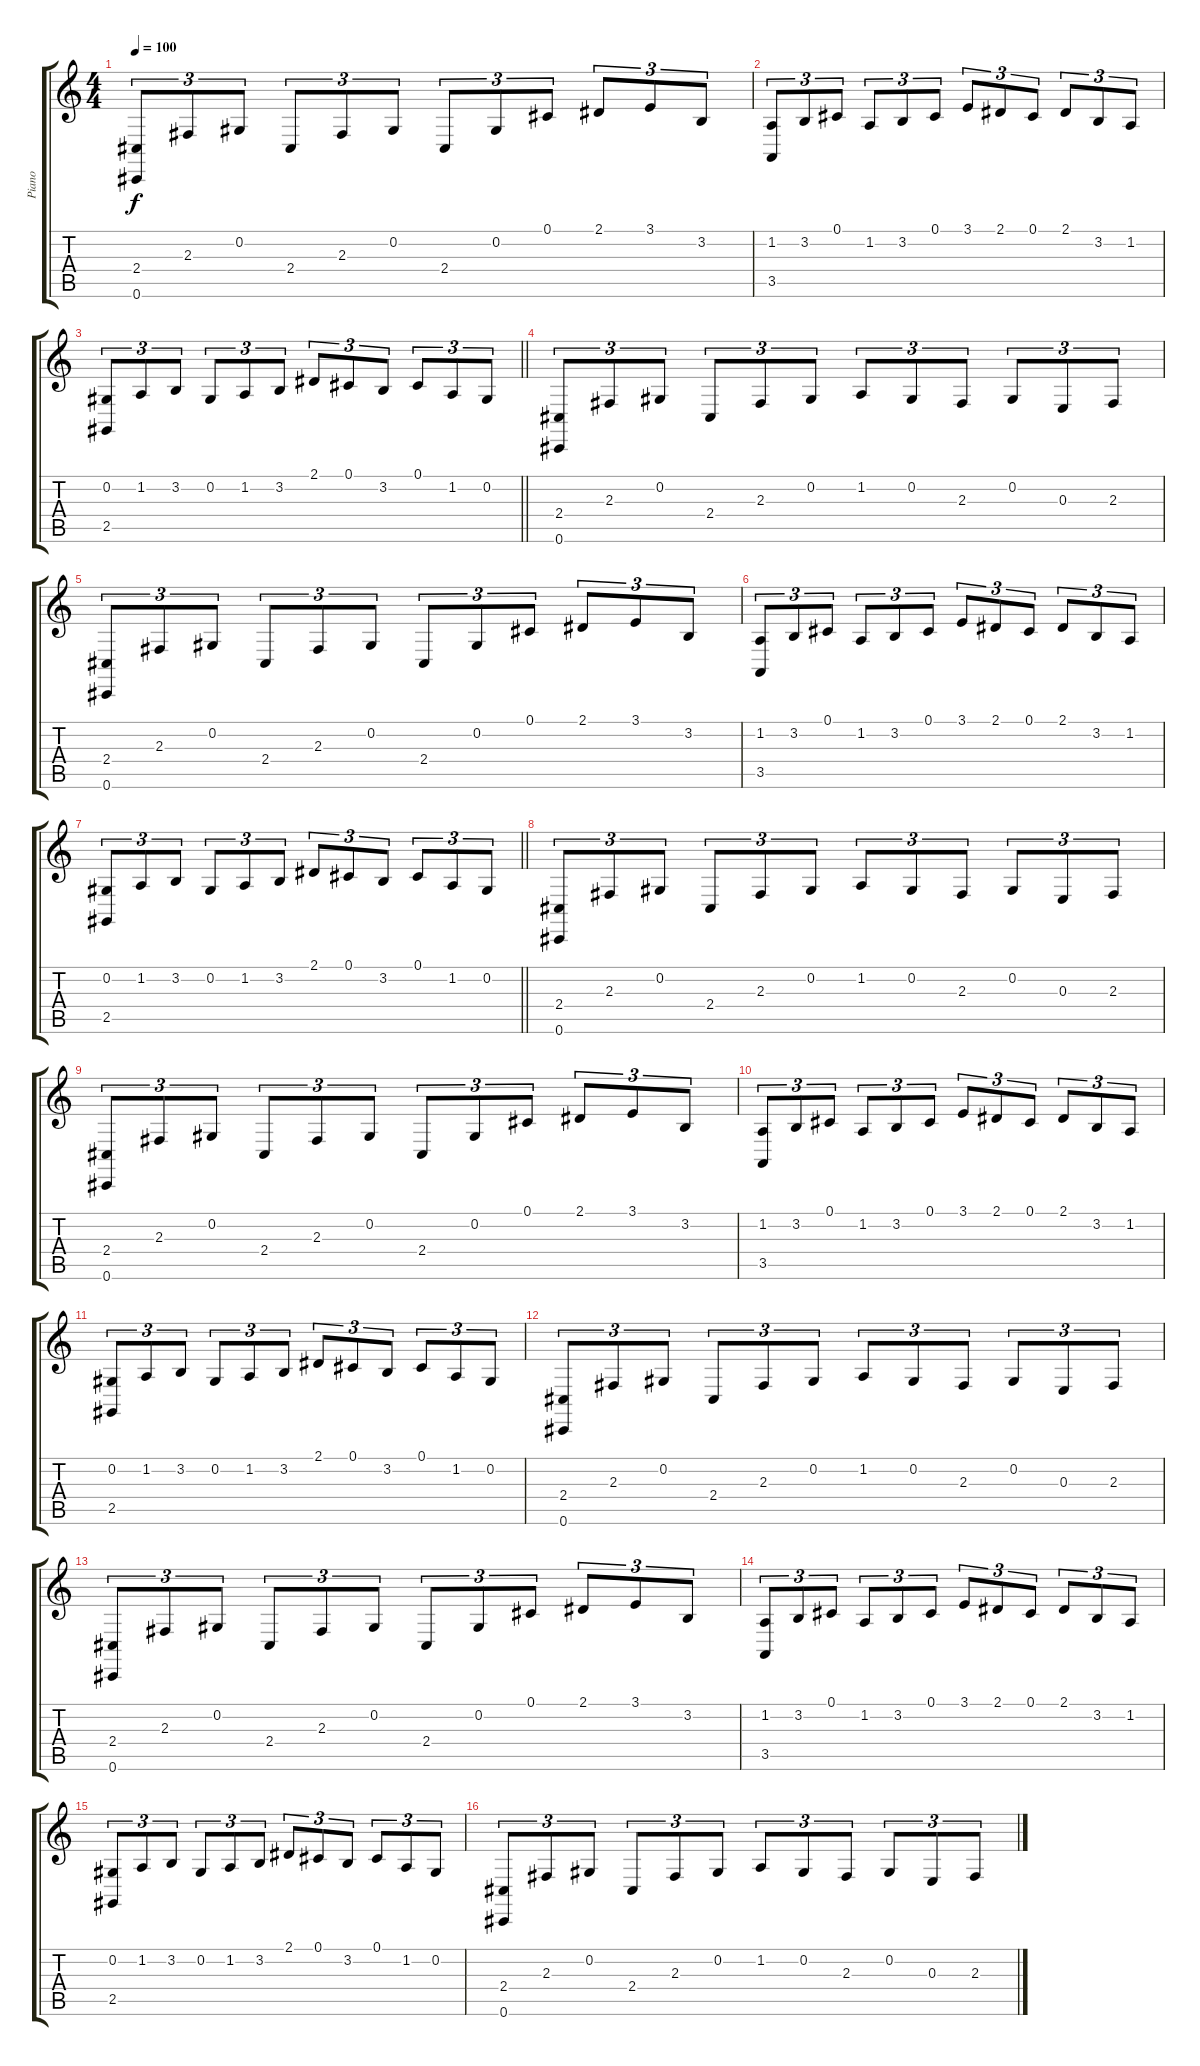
\track ("Piano" "Piano") {instrument electricgrandpiano}
\staff {score tabs}
\tuning (Db4 Ab3 E3 B2 Gb2 Db2) {hide}
\ts (4 4)
\tempo 100
\clef g2
\ks c
(2.4 0.6).8{tu (3 2) dy f} 2.3.8{tu (3 2)} 0.2.8{tu (3 2)} 2.4.8{tu (3 2)} 2.3.8{tu (3 2)} 0.2.8{tu (3 2)} 2.4.8{tu (3 2)} 0.2.8{tu (3 2)} 0.1.8{tu (3 2)} 2.1.8{tu (3 2)} 3.1.8{tu (3 2)} 3.2.8{tu (3 2)} |
(1.2 3.5).8{tu (3 2)} 3.2.8{tu (3 2)} 0.1.8{tu (3 2)} 1.2.8{tu (3 2)} 3.2.8{tu (3 2)} 0.1.8{tu (3 2)} 3.1.8{tu (3 2)} 2.1.8{tu (3 2)} 0.1.8{tu (3 2)} 2.1.8{tu (3 2)} 3.2.8{tu (3 2)} 1.2.8{tu (3 2)} |
\barLineRight lightlight
(0.2 2.5).8{tu (3 2)} 1.2.8{tu (3 2)} 3.2.8{tu (3 2)} 0.2.8{tu (3 2)} 1.2.8{tu (3 2)} 3.2.8{tu (3 2)} 2.1.8{tu (3 2)} 0.1.8{tu (3 2)} 3.2.8{tu (3 2)} 0.1.8{tu (3 2)} 1.2.8{tu (3 2)} 0.2.8{tu (3 2)} |
(2.4 0.6).8{tu (3 2)} 2.3.8{tu (3 2)} 0.2.8{tu (3 2)} 2.4.8{tu (3 2)} 2.3.8{tu (3 2)} 0.2.8{tu (3 2)} 1.2.8{tu (3 2)} 0.2.8{tu (3 2)} 2.3.8{tu (3 2)} 0.2.8{tu (3 2)} 0.3.8{tu (3 2)} 2.3.8{tu (3 2)} |
(2.4 0.6).8{tu (3 2)} 2.3.8{tu (3 2)} 0.2.8{tu (3 2)} 2.4.8{tu (3 2)} 2.3.8{tu (3 2)} 0.2.8{tu (3 2)} 2.4.8{tu (3 2)} 0.2.8{tu (3 2)} 0.1.8{tu (3 2)} 2.1.8{tu (3 2)} 3.1.8{tu (3 2)} 3.2.8{tu (3 2)} |
(1.2 3.5).8{tu (3 2)} 3.2.8{tu (3 2)} 0.1.8{tu (3 2)} 1.2.8{tu (3 2)} 3.2.8{tu (3 2)} 0.1.8{tu (3 2)} 3.1.8{tu (3 2)} 2.1.8{tu (3 2)} 0.1.8{tu (3 2)} 2.1.8{tu (3 2)} 3.2.8{tu (3 2)} 1.2.8{tu (3 2)} |
\barLineRight lightlight
(0.2 2.5).8{tu (3 2)} 1.2.8{tu (3 2)} 3.2.8{tu (3 2)} 0.2.8{tu (3 2)} 1.2.8{tu (3 2)} 3.2.8{tu (3 2)} 2.1.8{tu (3 2)} 0.1.8{tu (3 2)} 3.2.8{tu (3 2)} 0.1.8{tu (3 2)} 1.2.8{tu (3 2)} 0.2.8{tu (3 2)} |
(2.4 0.6).8{tu (3 2)} 2.3.8{tu (3 2)} 0.2.8{tu (3 2)} 2.4.8{tu (3 2)} 2.3.8{tu (3 2)} 0.2.8{tu (3 2)} 1.2.8{tu (3 2)} 0.2.8{tu (3 2)} 2.3.8{tu (3 2)} 0.2.8{tu (3 2)} 0.3.8{tu (3 2)} 2.3.8{tu (3 2)} |
(2.4 0.6).8{tu (3 2)} 2.3.8{tu (3 2)} 0.2.8{tu (3 2)} 2.4.8{tu (3 2)} 2.3.8{tu (3 2)} 0.2.8{tu (3 2)} 2.4.8{tu (3 2)} 0.2.8{tu (3 2)} 0.1.8{tu (3 2)} 2.1.8{tu (3 2)} 3.1.8{tu (3 2)} 3.2.8{tu (3 2)} |
(1.2 3.5).8{tu (3 2)} 3.2.8{tu (3 2)} 0.1.8{tu (3 2)} 1.2.8{tu (3 2)} 3.2.8{tu (3 2)} 0.1.8{tu (3 2)} 3.1.8{tu (3 2)} 2.1.8{tu (3 2)} 0.1.8{tu (3 2)} 2.1.8{tu (3 2)} 3.2.8{tu (3 2)} 1.2.8{tu (3 2)} |
(0.2 2.5).8{tu (3 2)} 1.2.8{tu (3 2)} 3.2.8{tu (3 2)} 0.2.8{tu (3 2)} 1.2.8{tu (3 2)} 3.2.8{tu (3 2)} 2.1.8{tu (3 2)} 0.1.8{tu (3 2)} 3.2.8{tu (3 2)} 0.1.8{tu (3 2)} 1.2.8{tu (3 2)} 0.2.8{tu (3 2)} |
(2.4 0.6).8{tu (3 2)} 2.3.8{tu (3 2)} 0.2.8{tu (3 2)} 2.4.8{tu (3 2)} 2.3.8{tu (3 2)} 0.2.8{tu (3 2)} 1.2.8{tu (3 2)} 0.2.8{tu (3 2)} 2.3.8{tu (3 2)} 0.2.8{tu (3 2)} 0.3.8{tu (3 2)} 2.3.8{tu (3 2)} |
(2.4 0.6).8{tu (3 2)} 2.3.8{tu (3 2)} 0.2.8{tu (3 2)} 2.4.8{tu (3 2)} 2.3.8{tu (3 2)} 0.2.8{tu (3 2)} 2.4.8{tu (3 2)} 0.2.8{tu (3 2)} 0.1.8{tu (3 2)} 2.1.8{tu (3 2)} 3.1.8{tu (3 2)} 3.2.8{tu (3 2)} |
(1.2 3.5).8{tu (3 2)} 3.2.8{tu (3 2)} 0.1.8{tu (3 2)} 1.2.8{tu (3 2)} 3.2.8{tu (3 2)} 0.1.8{tu (3 2)} 3.1.8{tu (3 2)} 2.1.8{tu (3 2)} 0.1.8{tu (3 2)} 2.1.8{tu (3 2)} 3.2.8{tu (3 2)} 1.2.8{tu (3 2)} |
(0.2 2.5).8{tu (3 2)} 1.2.8{tu (3 2)} 3.2.8{tu (3 2)} 0.2.8{tu (3 2)} 1.2.8{tu (3 2)} 3.2.8{tu (3 2)} 2.1.8{tu (3 2)} 0.1.8{tu (3 2)} 3.2.8{tu (3 2)} 0.1.8{tu (3 2)} 1.2.8{tu (3 2)} 0.2.8{tu (3 2)} |
(2.4 0.6).8{tu (3 2)} 2.3.8{tu (3 2)} 0.2.8{tu (3 2)} 2.4.8{tu (3 2)} 2.3.8{tu (3 2)} 0.2.8{tu (3 2)} 1.2.8{tu (3 2)} 0.2.8{tu (3 2)} 2.3.8{tu (3 2)} 0.2.8{tu (3 2)} 0.3.8{tu (3 2)} 2.3.8{tu (3 2)}
